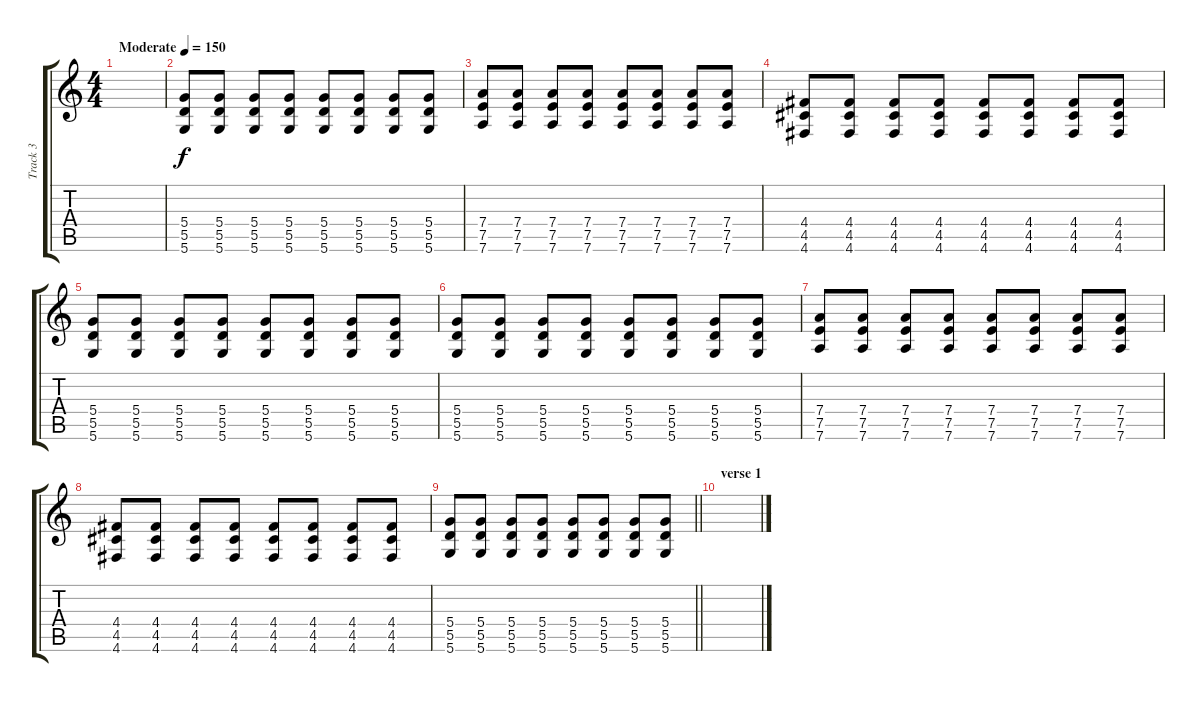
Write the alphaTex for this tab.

\track ("Track 3" "Track 3") {instrument distortionguitar}
\staff {score tabs}
\tuning (E4 B3 G3 D3 A2 D2) {hide}
\ts (4 4)
\tempo (150 "Moderate")
\clef g2
\ks c
|
(5.4 5.5 5.6).8 (5.4 5.5 5.6).8 (5.4 5.5 5.6).8 (5.4 5.5 5.6).8 (5.4 5.5 5.6).8 (5.4 5.5 5.6).8 (5.4 5.5 5.6).8 (5.4 5.5 5.6).8 |
(7.4 7.5 7.6).8 (7.4 7.5 7.6).8 (7.4 7.5 7.6).8 (7.4 7.5 7.6).8 (7.4 7.5 7.6).8 (7.4 7.5 7.6).8 (7.4 7.5 7.6).8 (7.4 7.5 7.6).8 |
(4.4 4.5 4.6).8 (4.4 4.5 4.6).8 (4.4 4.5 4.6).8 (4.4 4.5 4.6).8 (4.4 4.5 4.6).8 (4.4 4.5 4.6).8 (4.4 4.5 4.6).8 (4.4 4.5 4.6).8 |
(5.4 5.5 5.6).8 (5.4 5.5 5.6).8 (5.4 5.5 5.6).8 (5.4 5.5 5.6).8 (5.4 5.5 5.6).8 (5.4 5.5 5.6).8 (5.4 5.5 5.6).8 (5.4 5.5 5.6).8 |
(5.4 5.5 5.6).8 (5.4 5.5 5.6).8 (5.4 5.5 5.6).8 (5.4 5.5 5.6).8 (5.4 5.5 5.6).8 (5.4 5.5 5.6).8 (5.4 5.5 5.6).8 (5.4 5.5 5.6).8 |
(7.4 7.5 7.6).8 (7.4 7.5 7.6).8 (7.4 7.5 7.6).8 (7.4 7.5 7.6).8 (7.4 7.5 7.6).8 (7.4 7.5 7.6).8 (7.4 7.5 7.6).8 (7.4 7.5 7.6).8 |
(4.4 4.5 4.6).8 (4.4 4.5 4.6).8 (4.4 4.5 4.6).8 (4.4 4.5 4.6).8 (4.4 4.5 4.6).8 (4.4 4.5 4.6).8 (4.4 4.5 4.6).8 (4.4 4.5 4.6).8 |
\barLineRight lightlight
(5.4 5.5 5.6).8 (5.4 5.5 5.6).8 (5.4 5.5 5.6).8 (5.4 5.5 5.6).8 (5.4 5.5 5.6).8 (5.4 5.5 5.6).8 (5.4 5.5 5.6).8 (5.4 5.5 5.6).8 |
\section ("" "verse 1")
